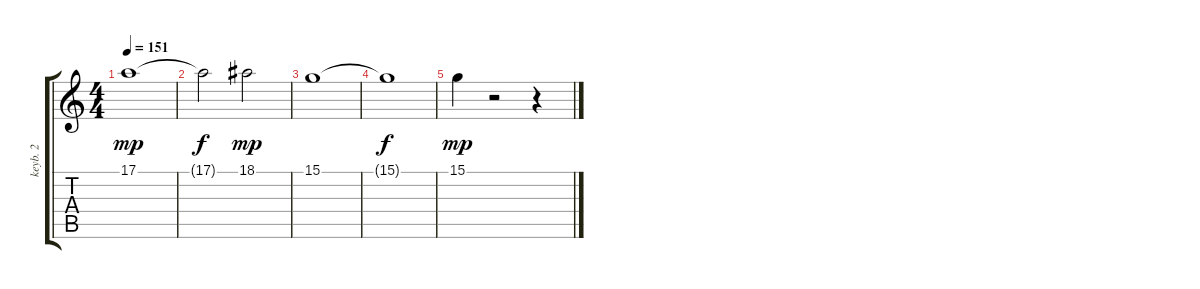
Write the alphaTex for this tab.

\track ("keyb. 2" "keyb. 2") {instrument stringensemble1}
\staff {score tabs}
\tuning (E4 B3 G3 D3 A2 E2) {hide}
\ts (4 4)
\tempo 151
\clef g2
\ks c
17.1.1{dy mp} |
17.1{t}.2{dy f} 18.1.2{dy mp} |
15.1.1 |
15.1{t}.1{dy f} |
15.1.4{dy mp} r.2 r.4
